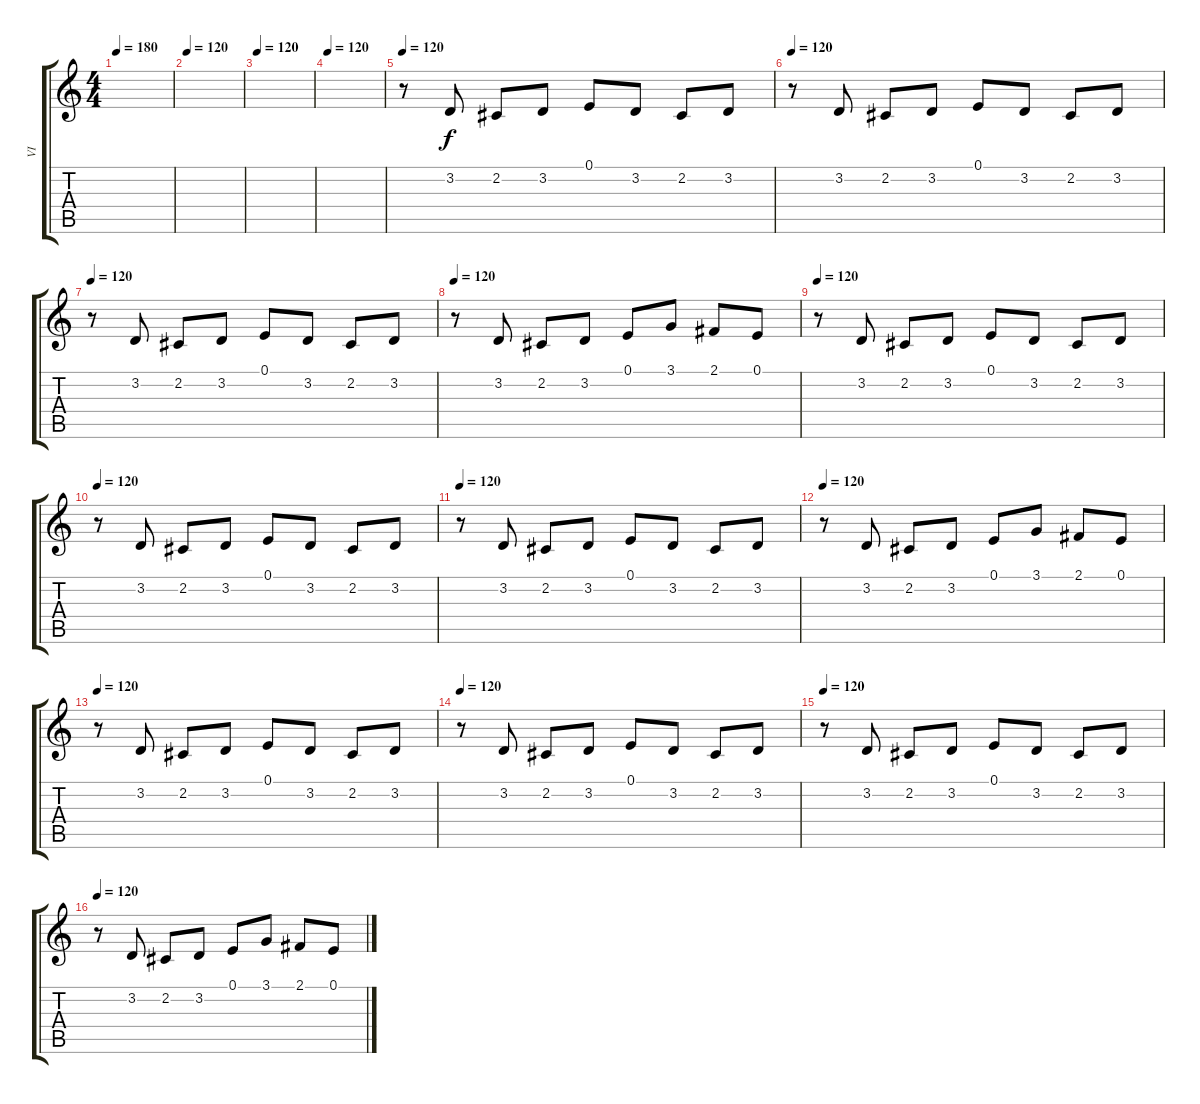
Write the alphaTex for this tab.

\track ("VI" "VI") {instrument accordion}
\staff {score tabs}
\tuning (E4 B3 G3 D3 A2 E2) {hide}
\ts (4 4)
\tempo 180
\tempo 120
\tempo 180
\clef g2
\ks c
|
\tempo 120
|
\tempo 120
|
\tempo 120
|
\tempo 120
r.8{volume 9} 3.2.8 2.2.8 3.2.8 0.1.8 3.2.8 2.2.8 3.2.8 |
\tempo 120
r.8 3.2.8 2.2.8 3.2.8 0.1.8 3.2.8 2.2.8 3.2.8 |
\tempo 120
r.8 3.2.8 2.2.8 3.2.8 0.1.8 3.2.8 2.2.8 3.2.8 |
\tempo 120
r.8 3.2.8 2.2.8 3.2.8 0.1.8 3.1.8 2.1.8 0.1.8 |
\tempo 120
r.8 3.2.8 2.2.8 3.2.8 0.1.8 3.2.8 2.2.8 3.2.8 |
\tempo 120
r.8 3.2.8 2.2.8 3.2.8 0.1.8 3.2.8 2.2.8 3.2.8 |
\tempo 120
r.8 3.2.8 2.2.8 3.2.8 0.1.8 3.2.8 2.2.8 3.2.8 |
\tempo 120
r.8 3.2.8 2.2.8 3.2.8 0.1.8 3.1.8 2.1.8 0.1.8 |
\tempo 120
r.8 3.2.8 2.2.8 3.2.8 0.1.8 3.2.8 2.2.8 3.2.8 |
\tempo 120
r.8 3.2.8 2.2.8 3.2.8 0.1.8 3.2.8 2.2.8 3.2.8 |
\tempo 120
r.8 3.2.8 2.2.8 3.2.8 0.1.8 3.2.8 2.2.8 3.2.8 |
\tempo 120
r.8{volume 0} 3.2.8 2.2.8 3.2.8 0.1.8 3.1.8 2.1.8 0.1.8
